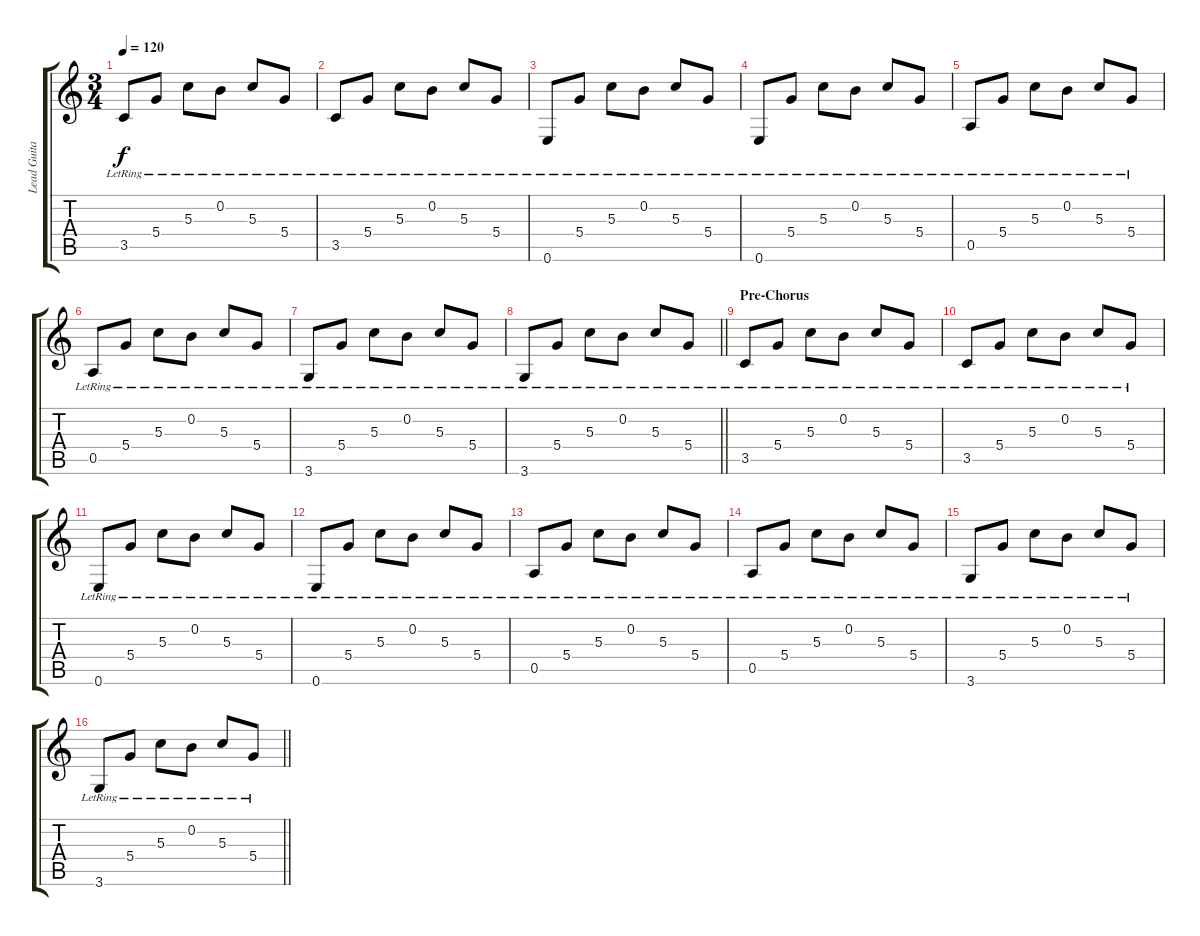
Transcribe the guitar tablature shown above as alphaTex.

\track ("Lead Guitar" "Lead Guita") {instrument electricguitarclean}
\staff {score tabs}
\tuning (E4 B3 G3 D3 A2 E2) {hide}
\ts (3 4)
\tempo 120
\clef g2
\ks c
3.5{lr}.8{dy f} 5.4{lr}.8 5.3{lr}.8 0.2{lr}.8 5.3{lr}.8 5.4{lr}.8 |
3.5{lr}.8 5.4{lr}.8 5.3{lr}.8 0.2{lr}.8 5.3{lr}.8 5.4{lr}.8 |
0.6{lr}.8 5.4{lr}.8 5.3{lr}.8 0.2{lr}.8 5.3{lr}.8 5.4{lr}.8 |
0.6{lr}.8 5.4{lr}.8 5.3{lr}.8 0.2{lr}.8 5.3{lr}.8 5.4{lr}.8 |
0.5{lr}.8 5.4{lr}.8 5.3{lr}.8 0.2{lr}.8 5.3{lr}.8 5.4{lr}.8 |
0.5{lr}.8 5.4{lr}.8 5.3{lr}.8 0.2{lr}.8 5.3{lr}.8 5.4{lr}.8 |
3.6{lr}.8 5.4{lr}.8 5.3{lr}.8 0.2{lr}.8 5.3{lr}.8 5.4{lr}.8 |
\barLineRight lightlight
3.6{lr}.8 5.4{lr}.8 5.3{lr}.8 0.2{lr}.8 5.3{lr}.8 5.4{lr}.8 |
\section ("" "Pre-Chorus")
3.5{lr}.8 5.4{lr}.8 5.3{lr}.8 0.2{lr}.8 5.3{lr}.8 5.4{lr}.8 |
3.5{lr}.8 5.4{lr}.8 5.3{lr}.8 0.2{lr}.8 5.3{lr}.8 5.4{lr}.8 |
0.6{lr}.8 5.4{lr}.8 5.3{lr}.8 0.2{lr}.8 5.3{lr}.8 5.4{lr}.8 |
0.6{lr}.8 5.4{lr}.8 5.3{lr}.8 0.2{lr}.8 5.3{lr}.8 5.4{lr}.8 |
0.5{lr}.8 5.4{lr}.8 5.3{lr}.8 0.2{lr}.8 5.3{lr}.8 5.4{lr}.8 |
0.5{lr}.8 5.4{lr}.8 5.3{lr}.8 0.2{lr}.8 5.3{lr}.8 5.4{lr}.8 |
3.6{lr}.8 5.4{lr}.8 5.3{lr}.8 0.2{lr}.8 5.3{lr}.8 5.4{lr}.8 |
\barLineRight lightlight
3.6{lr}.8 5.4{lr}.8 5.3{lr}.8 0.2{lr}.8 5.3{lr}.8 5.4{lr}.8
